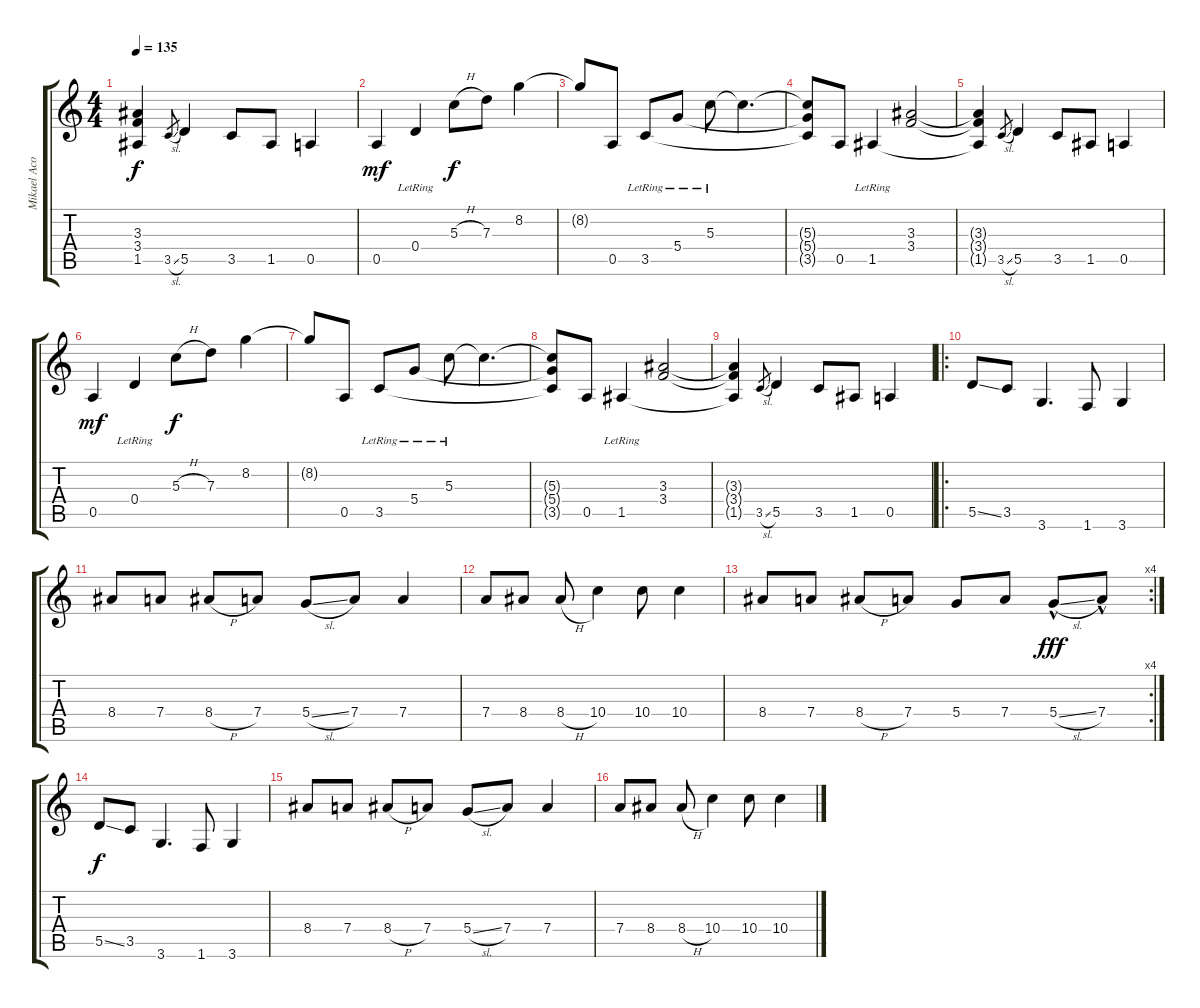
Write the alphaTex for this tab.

\track ("Mikael Acoustic" "Mikael Aco") {instrument acousticguitarsteel}
\staff {score tabs}
\tuning (E4 B3 G3 D3 A2 E2) {hide}
\ts (4 4)
\tempo 135
\clef g2
\ks c
(3.3{t} 3.4{t} 1.5{t}).4{dy f} 3.5{sl}.8{gr} 5.5.4 3.5.8 1.5.8 0.5.4 |
0.5.4{dy mf} 0.4{lr}.4 5.3{h}.8{dy f} 7.3.8 8.2.4 |
8.2{t}.8 0.5.8 3.5{lr}.8 5.4{lr}.8 5.3{lr}.8 5.3{t}.4{d} |
(5.3{t} 5.4{t} 3.5{t}).8 0.5.8 1.5{lr}.4 (3.3 3.4).2 |
(3.3{t} 3.4{t} 1.5{t}).4 3.5{sl}.8{gr} 5.5.4 3.5.8 1.5.8 0.5.4 |
0.5.4{dy mf} 0.4{lr}.4 5.3{h}.8{dy f} 7.3.8 8.2.4 |
8.2{t}.8 0.5.8 3.5{lr}.8 5.4{lr}.8 5.3{lr}.8 5.3{t}.4{d} |
(5.3{t} 5.4{t} 3.5{t}).8 0.5.8 1.5{lr}.4 (3.3 3.4).2 |
(3.3{t} 3.4{t} 1.5{t}).4 3.5{sl}.8{gr} 5.5.4 3.5.8 1.5.8 0.5.4 |
\ro
5.5{ss}.8 3.5.8 3.6.4{d} 1.6.8 3.6.4 |
8.4.8 7.4.8 8.4{h}.8 7.4.8 5.4{sl}.8 7.4.8 7.4.4 |
7.4.8 8.4.8 8.4{h}.8 10.4.4 10.4.8 10.4.4 |
\rc 4
8.4.8 7.4.8 8.4{h}.8 7.4.8 5.4.8 7.4.8 5.4{sl hac}.8{dy fff} 7.4{hac}.8 |
5.5{ss}.8{dy f} 3.5.8 3.6.4{d} 1.6.8 3.6.4 |
8.4.8 7.4.8 8.4{h}.8 7.4.8 5.4{sl}.8 7.4.8 7.4.4 |
7.4.8 8.4.8 8.4{h}.8 10.4.4 10.4.8 10.4.4
